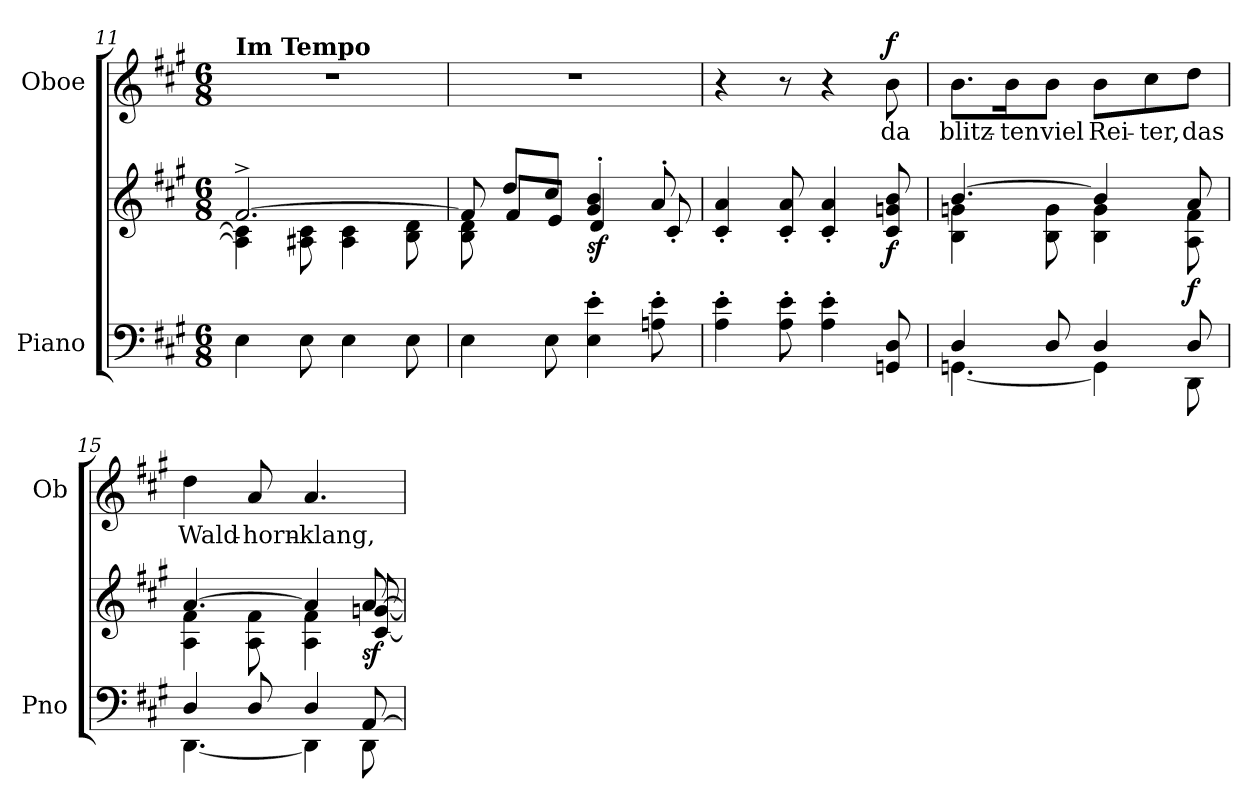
**kern	**kern	**dynam	**kern	**text	**dynam
*part2	*part2	*part2	*part1	*part1	*part1
*staff3	*staff2	*staff2/3	*staff1	*staff1	*staff1
*I"Piano	*	*	*I"Oboe	*	*
*I'Pno	*	*	*I'Ob	*	*
*clefF4	*clefG2	*	*clefG2	*	*
*k[f#c#g#]	*k[f#c#g#]	*	*k[f#c#g#]	*	*
*M6/8	*M6/8	*	*M6/8	*	*
=11	=11	=11	=11	=11	=11
*	*^	*	*	*	*
!	!	!	!	!LO:TX:a:B:t=Im Tempo	!	!
4E\	[2.f#^/	4A\] 4c#\]	.	2.r	.	.
8E\	.	8A#X\ 8c#\	.	.	.	.
4E\	.	4A#\ 4c#\	.	.	.	.
8E\	.	8B\ 8d\	.	.	.	.
=12	=12	=12	=12	=12	=12	=12
4E\	8f#/]	8B\ 8d\	.	2.r	.	.
.	8dd/L	8f#/L	.	.	.	.
8E\	8cc#/J	8e/J	.	.	.	.
!	!	!	!LO:DY:b	!	!	!
4E\' 4e\'	4g#/' 4b/'	4d/	sf	.	.	.
8An\' 8e\'	8a'/	8c#'/	.	.	.	.
*	*v	*v	*	*	*	*
=13	=13	=13	=13	=13	=13
4A\' 4e\'	4c#/' 4a/'	.	4r	.	.
8A\' 8e\'	8c#/' 8a/'	.	8r	.	.
4A\' 4e\'	4c#/' 4a/'	.	4r	.	.
!	!	!LO:DY:b	!	!LO:LY:b	!LO:DY:a
8GGn/ 8D/	8c#/ 8gn/ 8b/	f	8b\	da	f
=14	=14	=14	=14	=14	=14
*^	*^	*	*	*	*
!	!	!	!	!	!	!LO:LY:b	!
4D/	[4.GGn\	[4.b/	4B\ 4gn\	.	8.b\L	blitz-	.
!	!	!	!	!	!	!LO:LY:b	!
.	.	.	.	.	16b\K	-ten	.
!	!	!	!	!	!	!LO:LY:b	!
8D/	.	.	8B\ 8g\	.	8b\J	viel	.
!	!	!	!	!	!	!LO:LY:b	!
4D/	4GG\]	4b/]	4B\ 4g\	.	8b\L	Rei-	.
!	!	!	!	!	!	!LO:LY:b	!
.	.	.	.	.	8cc#\	-ter,	.
!	!	!	!	!LO:DY:a=2	!	!LO:LY:b	!
8D/	8DD\	8a/	8A\ 8f#\	f	8dd\J	das	.
!!LO:LB:g=z
=15	=15	=15	=15	=15	=15	=15	=15
!	!	!	!	!	!	!LO:LY:b	!
4D/	[4.DD\	[4.a/	4A\ 4f#\	.	4dd\	Wald-	.
!	!	!	!	!	!	!LO:LY:b	!
8D/	.	.	8A\ 8f#\	.	8a/	-horn-	.
!	!	!	!	!	!	!LO:LY:b	!
4D/	4DD\]	4a/]	4A\ 4f#\	.	4.a/	-klang,	.
!	!	!	!	!LO:DY:b	!	!	!
[8AA/	8DD\	[8a/	[8c#/ [8gn/	sf	.	.	.
*v	*v	*	*	*	*	*	*
*	*v	*v	*	*	*	*
=	=	=	=	=	=
*-	*-	*-	*-	*-	*-
